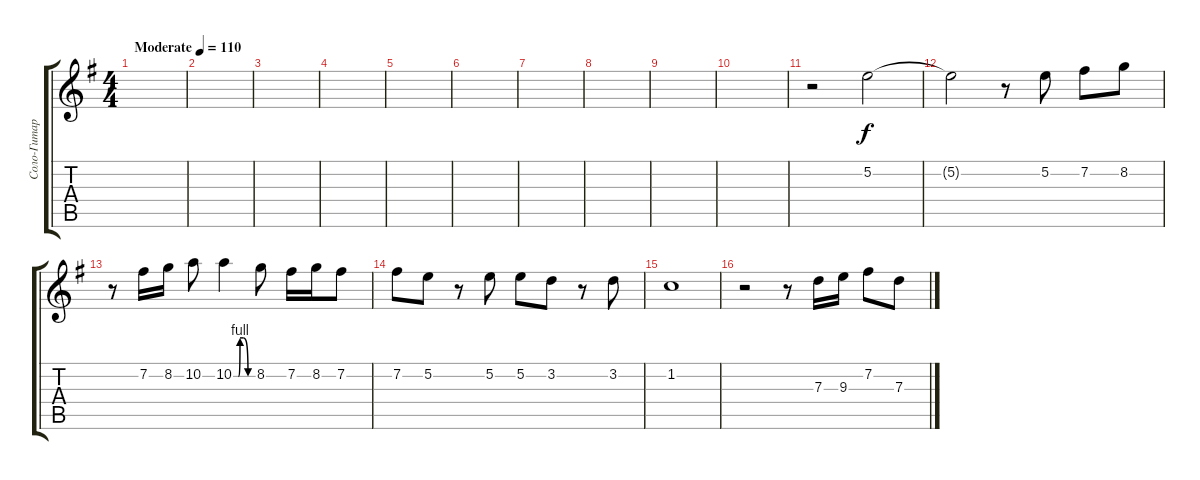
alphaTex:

\track ("Соло-Гитара" "Соло-Гитар") {instrument electricguitarjazz}
\staff {score tabs}
\tuning (E4 B3 G3 D3 A2 E2) {hide}
\ts (4 4)
\tempo (110 "Moderate")
\clef g2
\ks eminor
|
|
|
|
|
|
|
|
|
|
r.2 5.2.2 |
5.2{t}.2 r.8 5.2.8 7.2.8 8.2.8 |
r.8 7.2.16 8.2.16 10.2.8 10.2{be (custom 0 0 15 0 20 4 30 4 45 0 60 0)}.4 8.2.8 7.2.16 8.2.16 7.2.8 |
7.2.8 5.2.8 r.8 5.2.8 5.2.8 3.2.8 r.8 3.2.8 |
1.2.1 |
r.2 r.8 7.3.16 9.3.16 7.2.8 7.3.8
